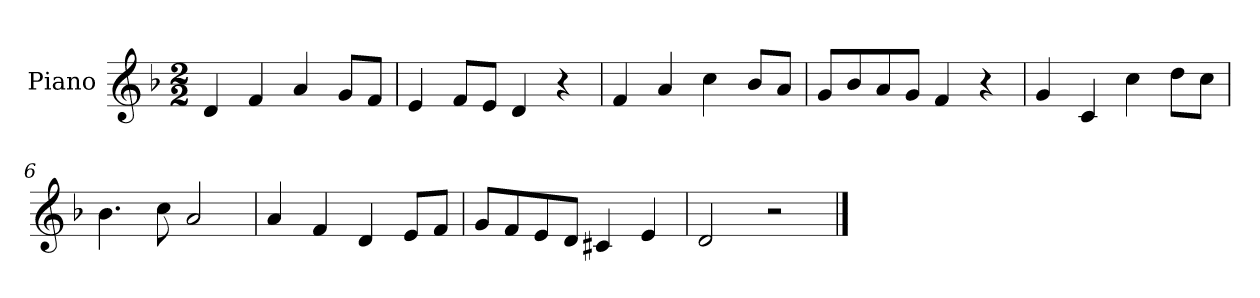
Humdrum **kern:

**kern
*part1
*staff1
*I"Piano
*I'Pno
*clefG2
*k[b-]
*M2/2
=1
4d/
4f/
4a/
8g/L
8f/J
=2
4e/
8f/L
8e/J
4d/
4r
=3
4f/
4a/
4cc\
8b-/L
8a/J
=4
8g/L
8b-/
8a/
8g/J
4f/
4r
=5
4g/
4c/
4cc\
8dd\L
8cc\J
=6
4.b-\
8cc\
2a/
=7
4a/
4f/
4d/
8e/L
8f/J
=8
8g/L
8f/
8e/
8d/J
4c#X/
4e/
=9
2d/
2r
==
*-
